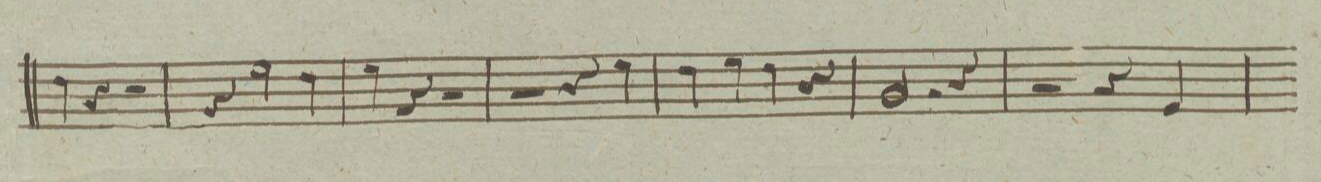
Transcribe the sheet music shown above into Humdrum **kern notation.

**kern	**dynam
*I"Corno Secundo in F.	*
*clefG2	*
*k[]	*
*met(c|)	*
*M2/2	*
4g\	.
4r	.
2r	.
=56	=56
4r	.
2a\	.
4g\	.
=57	=57
4a\	.
4r	.
2r	.
=58	=58
2r	.
4r	.
4a\	.
=59	=59
4g\	.
4a\	.
4g\	.
4r	.
=60	=60
2.c/	.
4r	.
=61	=61
2r	.
4r	.
4A/	.
=62	=62
*-	*-
